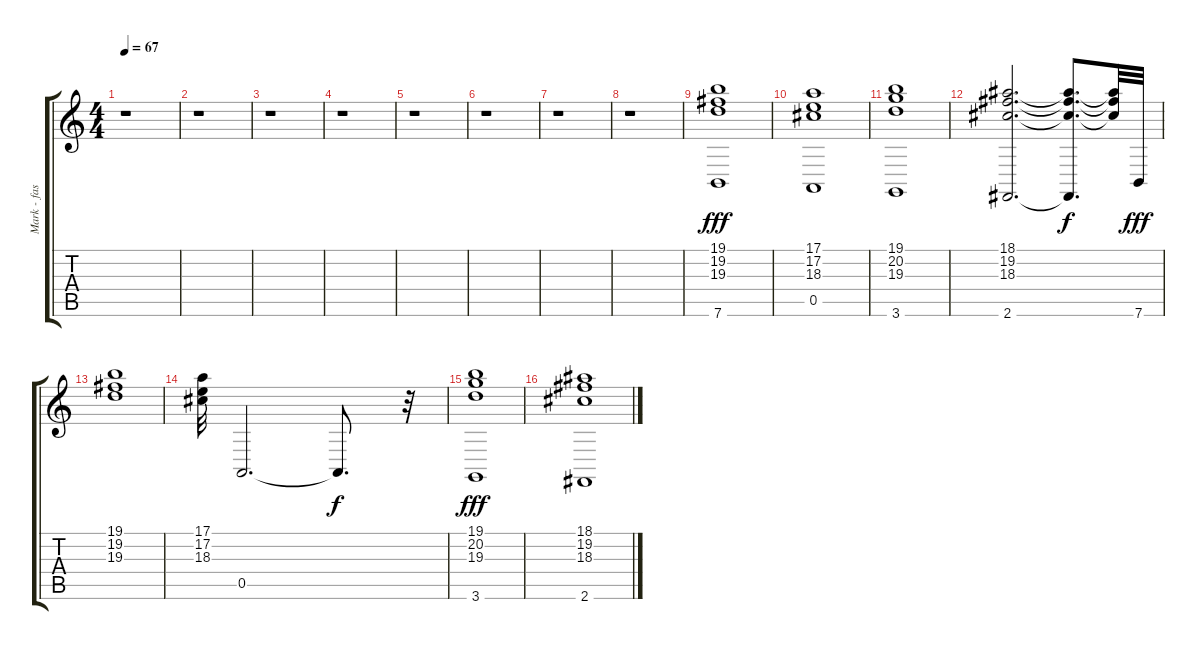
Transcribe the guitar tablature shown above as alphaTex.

\track ("Mark - fast/slow strings" "Mark - fas") {instrument stringensemble1}
\staff {score tabs}
\tuning (E4 B3 G3 D3 A2 E2) {hide}
\ts (4 4)
\tempo 67
\clef g2
\ks c
r.1{dy fff} |
r.1 |
r.1 |
r.1 |
r.1 |
r.1 |
r.1 |
r.1 |
(19.1 19.2 19.3 7.6).1 |
(17.1 17.2 18.3 0.5).1 |
(19.1 20.2 19.3 3.6).1 |
(18.1 19.2 18.3 2.6).2{d} (18.1{t} 19.2{t} 18.3{t} 2.6{t}).8{d dy f} (18.1{t} 19.2{t} 18.3{t}).32 7.6.32{dy fff} |
(19.1 19.2 19.3).1 |
(17.1 17.2 18.3).32 0.5.2{d} 0.5{t}.8{d dy f} r.32 |
(19.1 20.2 19.3 3.6).1{dy fff} |
(18.1 19.2 18.3 2.6).1
